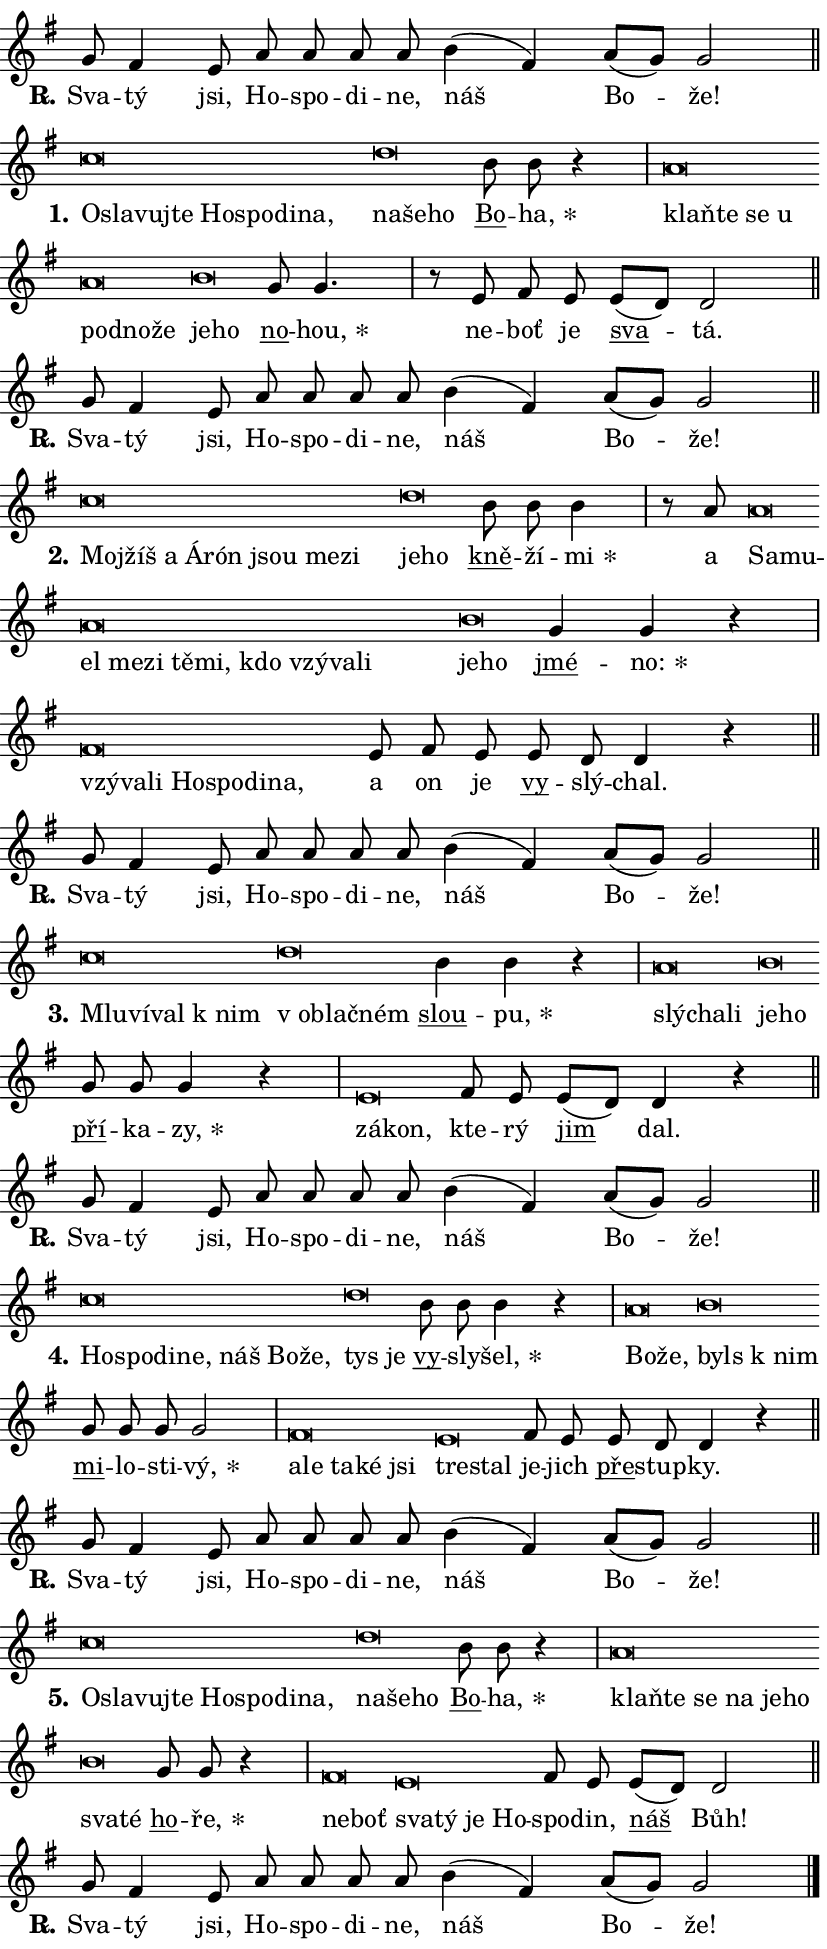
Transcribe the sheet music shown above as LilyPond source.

\version "2.24.0"
\header { tagline = "" }
\paper {
  indent = 0\cm
  top-margin = 0\cm
  right-margin = 0.13\cm % to fit lyric hyphens
  bottom-margin = 0\cm
  left-margin = 0\cm
  paper-width = 14\cm
  page-breaking = #ly:one-page-breaking
  system-system-spacing.basic-distance = #11
  score-system-spacing.basic-distance = #11
  ragged-last = ##f
}


%% Author: Thomas Morley
%% https://lists.gnu.org/archive/html/lilypond-user/2020-05/msg00002.html
#(define (line-position grob)
"Returns position of @var[grob} in current system:
   @code{'start}, if at first time-step
   @code{'end}, if at last time-step
   @code{'middle} otherwise
"
  (let* ((col (ly:item-get-column grob))
         (ln (ly:grob-object col 'left-neighbor))
         (rn (ly:grob-object col 'right-neighbor))
         (col-to-check-left (if (ly:grob? ln) ln col))
         (col-to-check-right (if (ly:grob? rn) rn col))
         (break-dir-left
           (and
             (ly:grob-property col-to-check-left 'non-musical #f)
             (ly:item-break-dir col-to-check-left)))
         (break-dir-right
           (and
             (ly:grob-property col-to-check-right 'non-musical #f)
             (ly:item-break-dir col-to-check-right))))
        (cond ((eqv? 1 break-dir-left) 'start)
              ((eqv? -1 break-dir-right) 'end)
              (else 'middle))))

#(define (tranparent-at-line-position vctor)
  (lambda (grob)
  "Relying on @code{line-position} select the relevant enry from @var{vctor}.
Used to determine transparency,"
    (case (line-position grob)
      ((end) (not (vector-ref vctor 0)))
      ((middle) (not (vector-ref vctor 1)))
      ((start) (not (vector-ref vctor 2))))))

noteHeadBreakVisibility =
#(define-music-function (break-visibility)(vector?)
"Makes @code{NoteHead}s transparent relying on @var{break-visibility}"
#{
  \override NoteHead.transparent =
    #(tranparent-at-line-position break-visibility)
#})

#(define delete-ledgers-for-transparent-note-heads
  (lambda (grob)
    "Reads whether a @code{NoteHead} is transparent.
If so this @code{NoteHead} is removed from @code{'note-heads} from
@var{grob}, which is supposed to be @code{LedgerLineSpanner}.
As a result ledgers are not printed for this @code{NoteHead}"
    (let* ((nhds-array (ly:grob-object grob 'note-heads))
           (nhds-list
             (if (ly:grob-array? nhds-array)
                 (ly:grob-array->list nhds-array)
                 '()))
           ;; Relies on the transparent-property being done before
           ;; Staff.LedgerLineSpanner.after-line-breaking is executed.
           ;; This is fragile ...
           (to-keep
             (remove
               (lambda (nhd)
                 (ly:grob-property nhd 'transparent #f))
               nhds-list)))
      ;; TODO find a better method to iterate over grob-arrays, similiar
      ;; to filter/remove etc for lists
      ;; For now rebuilt from scratch
      (set! (ly:grob-object grob 'note-heads)  '())
      (for-each
        (lambda (nhd)
          (ly:pointer-group-interface::add-grob grob 'note-heads nhd))
        to-keep))))

squashNotes = {
  \override NoteHead.X-extent = #'(-0.2 . 0.2)
  \override NoteHead.Y-extent = #'(-0.75 . 0)
  \override NoteHead.stencil =
    #(lambda (grob)
       (let ((pos (ly:grob-property grob 'staff-position)))
         (begin
           (if (< pos -7) (display "ERROR: Lower brevis then expected\n") (display ""))
           (if (<= pos -6) ly:text-interface::print ly:note-head::print))))
}
unSquashNotes = {
  \revert NoteHead.X-extent
  \revert NoteHead.Y-extent
  \revert NoteHead.stencil
}

hideNotes = \noteHeadBreakVisibility #begin-of-line-visible
unHideNotes = \noteHeadBreakVisibility #all-visible

% work-around for resetting accidentals
% https://lilypond.org/doc/v2.23/Documentation/notation/displaying-rhythms#unmetered-music
cadenzaMeasure = {
  \cadenzaOff
  \partial 1024 s1024
  \cadenzaOn
}

#(define-markup-command (accent layout props text) (markup?)
  "Underline accented syllable"
  (interpret-markup layout props
    #{\markup \override #'(offset . 4.3) \underline { #text }#}))

responsum = \markup \concat {
  "R" \hspace #-1.05 \path #0.1 #'((moveto 0 0.07) (lineto 0.9 0.8)) \hspace #0.05 "."
}

spaceSize = #0.6828661417322834 % exact space size for TeX Gyre Schola

\layout {
  \context {
    \Staff
    \remove "Time_signature_engraver"
    \override LedgerLineSpanner.after-line-breaking = #delete-ledgers-for-transparent-note-heads
  }
  \context {
    \Lyrics {
      \override LyricSpace.minimum-distance = \spaceSize
      \override LyricText.font-name = #"TeX Gyre Schola"
      \override LyricText.font-size = 1
      \override StanzaNumber.font-name = #"TeX Gyre Schola Bold"
      \override StanzaNumber.font-size = 1
    }
  }
  \context {
    \Score 
    \override NoteHead.text =
      #(lambda (grob) 
        (let ((pos (ly:grob-property grob 'staff-position)))
          #{\markup {
            \combine
              \halign #-0.55 \raise #(if (= pos -6) 0 0.5) \override #'(thickness . 2) \draw-line #'(3.2 . 0)
              \musicglyph "noteheads.sM1"
          }#}))
  }
}

% magnetic-lyrics.ily
%
%   written by
%     Jean Abou Samra <jean@abou-samra.fr>
%     Werner Lemberg <wl@gnu.org>
%
%   adapted by
%     Jiri Hon <jiri.hon@gmail.com>
%
% Version 2022-Apr-15

% https://www.mail-archive.com/lilypond-user@gnu.org/msg149350.html

#(define (Left_hyphen_pointer_engraver context)
   "Collect syllable-hyphen-syllable occurrences in lyrics and store
them in properties.  This engraver only looks to the left.  For
example, if the lyrics input is @code{foo -- bar}, it does the
following.

@itemize @bullet
@item
Set the @code{text} property of the @code{LyricHyphen} grob between
@q{foo} and @q{bar} to @code{foo}.

@item
Set the @code{left-hyphen} property of the @code{LyricText} grob with
text @q{foo} to the @code{LyricHyphen} grob between @q{foo} and
@q{bar}.
@end itemize

Use this auxiliary engraver in combination with the
@code{lyric-@/text::@/apply-@/magnetic-@/offset!} hook."
   (let ((hyphen #f)
         (text #f))
     (make-engraver
      (acknowledgers
       ((lyric-syllable-interface engraver grob source-engraver)
        (set! text grob)))
      (end-acknowledgers
       ((lyric-hyphen-interface engraver grob source-engraver)
        ;(when (not (grob::has-interface grob 'lyric-space-interface))
          (set! hyphen grob)));)
      ((stop-translation-timestep engraver)
       (when (and text hyphen)
         (ly:grob-set-object! text 'left-hyphen hyphen))
       (set! text #f)
       (set! hyphen #f)))))

#(define (lyric-text::apply-magnetic-offset! grob)
   "If the space between two syllables is less than the value in
property @code{LyricText@/.details@/.squash-threshold}, move the right
syllable to the left so that it gets concatenated with the left
syllable.

Use this function as a hook for
@code{LyricText@/.after-@/line-@/breaking} if the
@code{Left_@/hyphen_@/pointer_@/engraver} is active."
   (let ((hyphen (ly:grob-object grob 'left-hyphen #f)))
     (when hyphen
       (let ((left-text (ly:spanner-bound hyphen LEFT)))
         (when (grob::has-interface left-text 'lyric-syllable-interface)
           (let* ((common (ly:grob-common-refpoint grob left-text X))
                  (this-x-ext (ly:grob-extent grob common X))
                  (left-x-ext
                   (begin
                     ;; Trigger magnetism for left-text.
                     (ly:grob-property left-text 'after-line-breaking)
                     (ly:grob-extent left-text common X)))
                  ;; `delta` is the gap width between two syllables.
                  (delta (- (interval-start this-x-ext)
                            (interval-end left-x-ext)))
                  (details (ly:grob-property grob 'details))
                  (threshold (assoc-get 'squash-threshold details 0.2)))
             (when (< delta threshold)
               (let* (;; We have to manipulate the input text so that
                      ;; ligatures crossing syllable boundaries are not
                      ;; disabled.  For languages based on the Latin
                      ;; script this is essentially a beautification.
                      ;; However, for non-Western scripts it can be a
                      ;; necessity.
                      (lt (ly:grob-property left-text 'text))
                      (rt (ly:grob-property grob 'text))
                      (is-space (grob::has-interface hyphen 'lyric-space-interface))
                      (space (if is-space " " ""))
                      (extra-delta (if is-space spaceSize 0))
                      ;; Append new syllable.
                      (ltrt-space (if (and (string? lt) (string? rt))
                                (string-append lt space rt)
                                (make-concat-markup (list lt space rt))))
                      ;; Right-align `ltrt` to the right side.
                      (ltrt-space-markup (grob-interpret-markup
                               grob
                               (make-translate-markup
                                (cons (interval-length this-x-ext) 0)
                                (make-right-align-markup ltrt-space)))))
                 (begin
                   ;; Don't print `left-text`.
                   (ly:grob-set-property! left-text 'stencil #f)
                   ;; Set text and stencil (which holds all collected
                   ;; syllables so far) and shift it to the left.
                   (ly:grob-set-property! grob 'text ltrt-space)
                   (ly:grob-set-property! grob 'stencil ltrt-space-markup)
                   (ly:grob-translate-axis! grob (- (- delta extra-delta)) X))))))))))


#(define (lyric-hyphen::displace-bounds-first grob)
   ;; Make very sure this callback isn't triggered too early.
   (let ((left (ly:spanner-bound grob LEFT))
         (right (ly:spanner-bound grob RIGHT)))
     (ly:grob-property left 'after-line-breaking)
     (ly:grob-property right 'after-line-breaking)
     (ly:lyric-hyphen::print grob)))

squashThreshold = #0.4

\layout {
  \context {
    \Lyrics
    \consists #Left_hyphen_pointer_engraver
    \override LyricText.after-line-breaking =
      #lyric-text::apply-magnetic-offset!
    \override LyricHyphen.stencil = #lyric-hyphen::displace-bounds-first
    \override LyricText.details.squash-threshold = \squashThreshold
    \override LyricHyphen.minimum-distance = 0
    \override LyricHyphen.minimum-length = \squashThreshold
  }
}

squashText = \override LyricText.details.squash-threshold = 9999
unSquashText = \override LyricText.details.squash-threshold = \squashThreshold

leftText = \override LyricText.self-alignment-X = #LEFT
unLeftText = \revert LyricText.self-alignment-X

starOffset = #(lambda (grob) 
                (let ((x_offset (ly:self-alignment-interface::aligned-on-x-parent grob)))
                  (if (= x_offset 0) 0 (+ x_offset 1.2))))

star = #(define-music-function (syllable)(string?)
"Append star separator at the end of a syllable"
#{
  \once \override LyricText.X-offset = #starOffset
  \lyricmode { \markup {
    #syllable
    \override #'((font-name . "TeX Gyre Schola Bold")) \hspace #0.2 \lower #0.65 \larger "*"
  } }
#})

starAccent = #(define-music-function (syllable)(string?)
"Append star separator at the end of a syllable and make accent"
#{
  \once \override LyricText.X-offset = #starOffset
  \lyricmode { \markup {
    \accent #syllable
    \override #'((font-name . "TeX Gyre Schola Bold")) \hspace #0.2 \lower #0.65 \larger "*"
  } }
#})

breath = #(define-music-function (syllable)(string?)
"Append breathing indicator at the end of a syllable"
#{
  \lyricmode { \markup { #syllable "+" } }
#})

optionalBreath = #(define-music-function (syllable)(string?)
"Append optional breathing indicator at the end of a syllable"
#{
  \lyricmode { \markup { #syllable "(+)" } }
#})


\score {
    <<
        \new Voice = "melody" { \cadenzaOn \key g \major \relative { g'8 fis4 e8 a a a a \bar "" b4( fis) a8[( g)] g2 \cadenzaMeasure \bar "||" \break } }
        \new Lyrics \lyricsto "melody" { \lyricmode { \set stanza = \responsum
Sva -- tý jsi, Ho -- spo -- di -- ne, náš Bo -- že! } }
    >>
    \layout {}
}

\score {
    <<
        \new Voice = "melody" { \cadenzaOn \key g \major \relative { \squashNotes c''\breve*1/16 \hideNotes \breve*1/16 \bar "" \breve*1/16 \bar "" \breve*1/16 \bar "" \breve*1/16 \bar "" \breve*1/16 \bar "" \breve*1/16 \breve*1/16 \bar "" \unHideNotes \unSquashNotes \squashNotes d\breve*1/16 \hideNotes \breve*1/16 \breve*1/16 \bar "" \unHideNotes \unSquashNotes \bar "" b8 b r4 \cadenzaMeasure \bar "|" \squashNotes a\breve*1/16 \hideNotes \breve*1/16 \bar "" \breve*1/16 \bar "" \breve*1/16 \bar "" \breve*1/16 \bar "" \breve*1/16 \breve*1/16 \bar "" \unHideNotes \unSquashNotes \squashNotes b\breve*1/16 \hideNotes \breve*1/16 \bar "" \unHideNotes \unSquashNotes \bar "" g8 g4. \cadenzaMeasure \bar "|" r8 e8 fis8 e \bar "" e[( d)] d2 \cadenzaMeasure \bar "||" \break } }
        \new Lyrics \lyricsto "melody" { \lyricmode { \set stanza = "1."
\leftText O -- \squashText sla -- vuj -- te Ho -- spo -- di -- na, \unSquashText na -- \squashText še -- ho \unLeftText \unSquashText \markup \accent Bo -- \star ha, \leftText klaň -- \squashText te se u pod -- no -- že \unSquashText je -- \squashText ho \unLeftText \unSquashText \markup \accent no -- \star hou, ne -- boť je \markup \accent sva -- tá. } }
    >>
    \layout {}
}

\score {
    <<
        \new Voice = "melody" { \cadenzaOn \key g \major \relative { g'8 fis4 e8 a a a a \bar "" b4( fis) a8[( g)] g2 \cadenzaMeasure \bar "||" \break } }
        \new Lyrics \lyricsto "melody" { \lyricmode { \set stanza = \responsum
Sva -- tý jsi, Ho -- spo -- di -- ne, náš Bo -- že! } }
    >>
    \layout {}
}

\score {
    <<
        \new Voice = "melody" { \cadenzaOn \key g \major \relative { \squashNotes c''\breve*1/16 \hideNotes \breve*1/16 \bar "" \breve*1/16 \bar "" \breve*1/16 \bar "" \breve*1/16 \bar "" \breve*1/16 \bar "" \breve*1/16 \breve*1/16 \bar "" \unHideNotes \unSquashNotes \squashNotes d\breve*1/16 \hideNotes \breve*1/16 \bar "" \unHideNotes \unSquashNotes \bar "" b8 b b4 \cadenzaMeasure \bar "|" r8 a8 \squashNotes a\breve*1/16 \hideNotes \breve*1/16 \bar "" \breve*1/16 \bar "" \breve*1/16 \bar "" \breve*1/16 \bar "" \breve*1/16 \bar "" \breve*1/16 \bar "" \breve*1/16 \bar "" \breve*1/16 \bar "" \breve*1/16 \breve*1/16 \bar "" \unHideNotes \unSquashNotes \squashNotes b\breve*1/16 \hideNotes \breve*1/16 \bar "" \unHideNotes \unSquashNotes \bar "" g4 g r \cadenzaMeasure \bar "|" \squashNotes fis\breve*1/16 \hideNotes \breve*1/16 \bar "" \breve*1/16 \bar "" \breve*1/16 \bar "" \breve*1/16 \bar "" \breve*1/16 \breve*1/16 \bar "" \unHideNotes \unSquashNotes e8 fis8 e \bar "" e d d4 r \cadenzaMeasure \bar "||" \break } }
        \new Lyrics \lyricsto "melody" { \lyricmode { \set stanza = "2."
\leftText Moj -- \squashText žíš a Á -- rón jsou me -- zi \unSquashText je -- \squashText ho \unLeftText \unSquashText \markup \accent kně -- ží -- \star mi a \leftText Sa -- \squashText mu -- el me -- zi tě -- mi, kdo vzý -- va -- li \unSquashText je -- \squashText ho \unLeftText \unSquashText \markup \accent jmé -- \star no: \leftText vzý -- \squashText va -- li Ho -- spo -- di -- na, \unLeftText \unSquashText a on je \markup \accent vy -- slý -- chal. } }
    >>
    \layout {}
}

\score {
    <<
        \new Voice = "melody" { \cadenzaOn \key g \major \relative { g'8 fis4 e8 a a a a \bar "" b4( fis) a8[( g)] g2 \cadenzaMeasure \bar "||" \break } }
        \new Lyrics \lyricsto "melody" { \lyricmode { \set stanza = \responsum
Sva -- tý jsi, Ho -- spo -- di -- ne, náš Bo -- že! } }
    >>
    \layout {}
}

\score {
    <<
        \new Voice = "melody" { \cadenzaOn \key g \major \relative { \squashNotes c''\breve*1/16 \hideNotes \breve*1/16 \bar "" \breve*1/16 \breve*1/16 \bar "" \unHideNotes \unSquashNotes \squashNotes d\breve*1/16 \hideNotes \breve*1/16 \breve*1/16 \bar "" \unHideNotes \unSquashNotes \bar "" b4 b r \cadenzaMeasure \bar "|" \squashNotes a\breve*1/16 \hideNotes \breve*1/16 \breve*1/16 \bar "" \unHideNotes \unSquashNotes \squashNotes b\breve*1/16 \hideNotes \breve*1/16 \bar "" \unHideNotes \unSquashNotes \bar "" g8 g g4 r \cadenzaMeasure \bar "|" \squashNotes e\breve*1/16 \hideNotes \breve*1/16 \bar "" \unHideNotes \unSquashNotes fis8 e \bar "" e[( d)] d4 r \cadenzaMeasure \bar "||" \break } }
        \new Lyrics \lyricsto "melody" { \lyricmode { \set stanza = "3."
\leftText Mlu -- \squashText ví -- val "k nim" \unSquashText "v ob" -- \squashText lač -- ném \unLeftText \unSquashText \markup \accent slou -- \star pu, \leftText slý -- \squashText cha -- li \unSquashText je -- \squashText ho \unLeftText \unSquashText \markup \accent pří -- ka -- \star zy, \leftText zá -- \squashText kon, \unLeftText \unSquashText kte -- rý \markup \accent jim dal. } }
    >>
    \layout {}
}

\score {
    <<
        \new Voice = "melody" { \cadenzaOn \key g \major \relative { g'8 fis4 e8 a a a a \bar "" b4( fis) a8[( g)] g2 \cadenzaMeasure \bar "||" \break } }
        \new Lyrics \lyricsto "melody" { \lyricmode { \set stanza = \responsum
Sva -- tý jsi, Ho -- spo -- di -- ne, náš Bo -- že! } }
    >>
    \layout {}
}

\score {
    <<
        \new Voice = "melody" { \cadenzaOn \key g \major \relative { \squashNotes c''\breve*1/16 \hideNotes \breve*1/16 \bar "" \breve*1/16 \bar "" \breve*1/16 \bar "" \breve*1/16 \bar "" \breve*1/16 \breve*1/16 \bar "" \unHideNotes \unSquashNotes \squashNotes d\breve*1/16 \hideNotes \breve*1/16 \bar "" \unHideNotes \unSquashNotes \bar "" b8 b b4 r \cadenzaMeasure \bar "|" \squashNotes a\breve*1/16 \hideNotes \breve*1/16 \bar "" \unHideNotes \unSquashNotes \squashNotes b\breve*1/16 \hideNotes \breve*1/16 \bar "" \unHideNotes \unSquashNotes \bar "" g8 g g g2 \cadenzaMeasure \bar "|" \squashNotes fis\breve*1/16 \hideNotes \breve*1/16 \bar "" \breve*1/16 \bar "" \breve*1/16 \breve*1/16 \bar "" \unHideNotes \unSquashNotes \squashNotes e\breve*1/16 \hideNotes \breve*1/16 \bar "" \unHideNotes \unSquashNotes fis8 e \bar "" e d d4 r \cadenzaMeasure \bar "||" \break } }
        \new Lyrics \lyricsto "melody" { \lyricmode { \set stanza = "4."
\leftText Ho -- \squashText spo -- di -- ne, náš Bo -- že, \unSquashText tys \squashText je \unLeftText \unSquashText \markup \accent vy -- sly -- \star šel, \leftText Bo -- \squashText že, \unSquashText byls \squashText "k nim" \unLeftText \unSquashText \markup \accent mi -- lo -- sti -- \star vý, \leftText a -- \squashText le ta -- ké jsi \unSquashText tre -- \squashText stal \unLeftText \unSquashText je -- jich \markup \accent pře -- stup -- ky. } }
    >>
    \layout {}
}

\score {
    <<
        \new Voice = "melody" { \cadenzaOn \key g \major \relative { g'8 fis4 e8 a a a a \bar "" b4( fis) a8[( g)] g2 \cadenzaMeasure \bar "||" \break } }
        \new Lyrics \lyricsto "melody" { \lyricmode { \set stanza = \responsum
Sva -- tý jsi, Ho -- spo -- di -- ne, náš Bo -- že! } }
    >>
    \layout {}
}

\score {
    <<
        \new Voice = "melody" { \cadenzaOn \key g \major \relative { \squashNotes c''\breve*1/16 \hideNotes \breve*1/16 \bar "" \breve*1/16 \bar "" \breve*1/16 \bar "" \breve*1/16 \bar "" \breve*1/16 \bar "" \breve*1/16 \breve*1/16 \bar "" \unHideNotes \unSquashNotes \squashNotes d\breve*1/16 \hideNotes \breve*1/16 \breve*1/16 \bar "" \unHideNotes \unSquashNotes \bar "" b8 b r4 \cadenzaMeasure \bar "|" \squashNotes a\breve*1/16 \hideNotes \breve*1/16 \bar "" \breve*1/16 \bar "" \breve*1/16 \bar "" \breve*1/16 \breve*1/16 \bar "" \unHideNotes \unSquashNotes \squashNotes b\breve*1/16 \hideNotes \breve*1/16 \bar "" \unHideNotes \unSquashNotes \bar "" g8 g r4 \cadenzaMeasure \bar "|" \squashNotes fis\breve*1/16 \hideNotes \breve*1/16 \bar "" \unHideNotes \unSquashNotes \squashNotes e\breve*1/16 \hideNotes \breve*1/16 \bar "" \breve*1/16 \breve*1/16 \bar "" \unHideNotes \unSquashNotes fis8 e \bar "" e[( d)] d2 \cadenzaMeasure \bar "||" \break } }
        \new Lyrics \lyricsto "melody" { \lyricmode { \set stanza = "5."
\leftText O -- \squashText sla -- vuj -- te Ho -- spo -- di -- na, \unSquashText na -- \squashText še -- ho \unLeftText \unSquashText \markup \accent Bo -- \star ha, \leftText klaň -- \squashText te se na je -- ho \unSquashText sva -- \squashText té \unLeftText \unSquashText \markup \accent ho -- \star ře, \leftText ne -- \squashText boť \unSquashText sva -- \squashText tý je Ho -- \unLeftText \unSquashText spo -- din, \markup \accent náš Bůh! } }
    >>
    \layout {}
}

\score {
    <<
        \new Voice = "melody" { \cadenzaOn \key g \major \relative { g'8 fis4 e8 a a a a \bar "" b4( fis) a8[( g)] g2 \cadenzaMeasure \bar "||" \break } \bar "|." }
        \new Lyrics \lyricsto "melody" { \lyricmode { \set stanza = \responsum
Sva -- tý jsi, Ho -- spo -- di -- ne, náš Bo -- že! } }
    >>
    \layout {}
}
